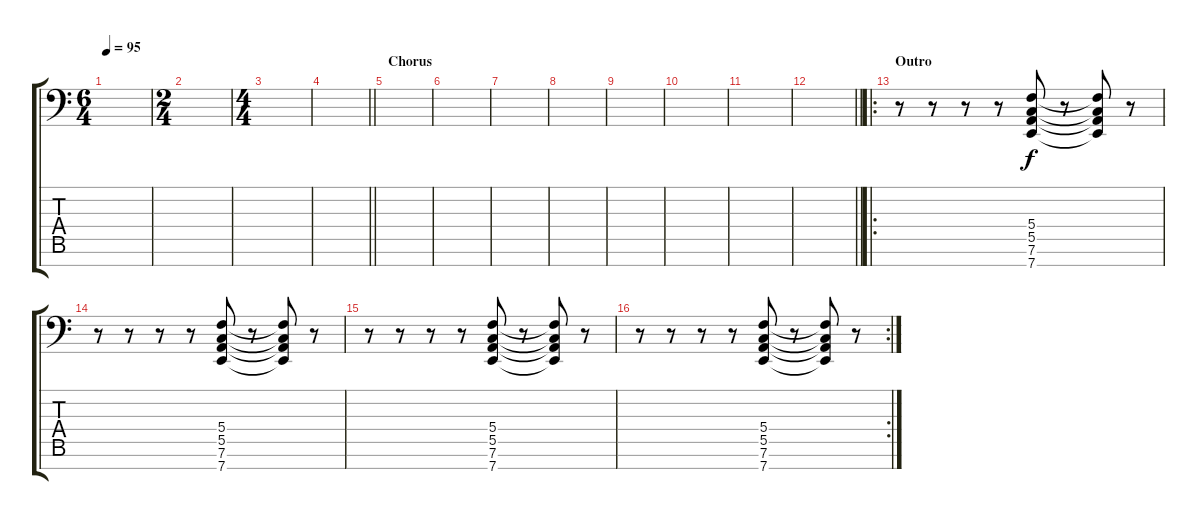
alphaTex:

\track "" {instrument taikodrum}
\staff {score tabs}
\tuning (D4 A3 F3 C3 G2 D2 A1) {hide}
\ts (6 4)
\tempo 95
\clef f4
\ks c
|
\ts (2 4)
|
\ts (4 4)
|
\barLineRight lightlight
|
\section ("" "Chorus")
|
|
|
|
|
|
|
\barLineRight lightlight
|
\ro
\section ("" "Outro")
r.8{instrument gunshot} r.8 r.8 r.8 (5.4 5.5 7.6 7.7).8 r.8 (5.4{t} 5.5{t} 7.6{t} 7.7{t}).8 r.8 |
r.8 r.8 r.8 r.8 (5.4 5.5 7.6 7.7).8 r.8 (5.4{t} 5.5{t} 7.6{t} 7.7{t}).8 r.8 |
r.8 r.8 r.8 r.8 (5.4 5.5 7.6 7.7).8 r.8 (5.4{t} 5.5{t} 7.6{t} 7.7{t}).8 r.8 |
\rc 2
r.8 r.8 r.8 r.8 (5.4 5.5 7.6 7.7).8 r.8 (5.4{t} 5.5{t} 7.6{t} 7.7{t}).8 r.8
